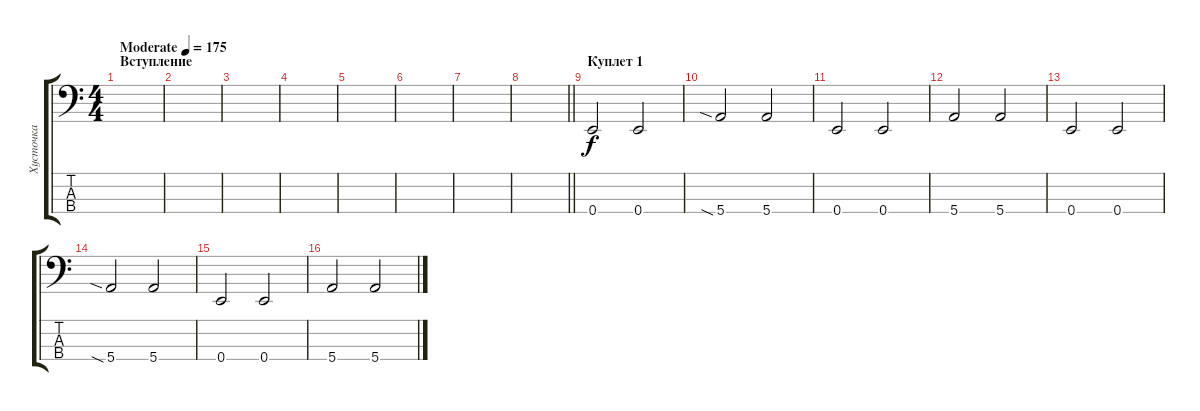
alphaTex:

\track ("Хусточка" "Хусточка") {instrument electricbassfinger}
\staff {score tabs}
\tuning (G2 D2 A1 E1) {hide}
\ts (4 4)
\section ("" "Вступление")
\tempo (175 "Moderate")
\clef f4
\ks c
|
|
|
|
|
|
|
\barLineRight lightlight
|
\section ("" "Куплет 1")
0.4.2 0.4.2 |
5.4{sia}.2 5.4.2 |
0.4.2 0.4.2 |
5.4.2 5.4.2 |
0.4.2 0.4.2 |
5.4{sia}.2 5.4.2 |
0.4.2 0.4.2 |
5.4.2 5.4.2
